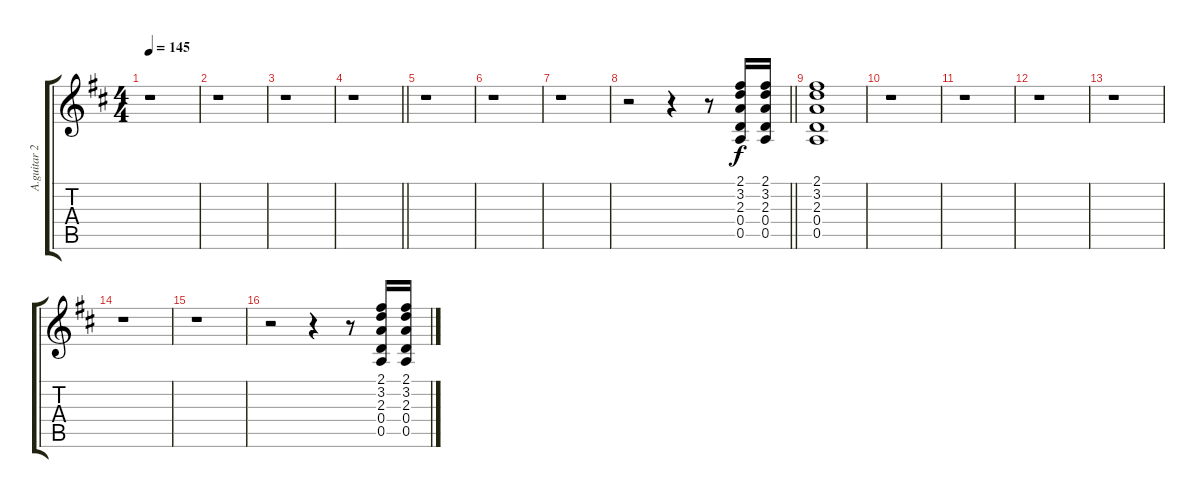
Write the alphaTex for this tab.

\track ("A.guitar 2 (12strings)" "A.guitar 2") {instrument acousticguitarnylon}
\staff {score tabs}
\tuning (E4 B3 G3 D3 A2 E2) {hide}
\ts (4 4)
\tempo 145
\clef g2
\ks d
r.1{dy f instrument acousticguitarnylon} |
r.1 |
r.1 |
\barLineRight lightlight
r.1 |
r.1 |
r.1 |
r.1 |
\barLineRight lightlight
r.2 r.4 r.8 (2.1 3.2 2.3 0.4 0.5).16 (2.1 3.2 2.3 0.4 0.5).16 |
(2.1 3.2 2.3 0.4 0.5).1 |
r.1 |
r.1 |
r.1 |
r.1 |
r.1 |
r.1 |
r.2 r.4 r.8 (2.1 3.2 2.3 0.4 0.5).16 (2.1 3.2 2.3 0.4 0.5).16
